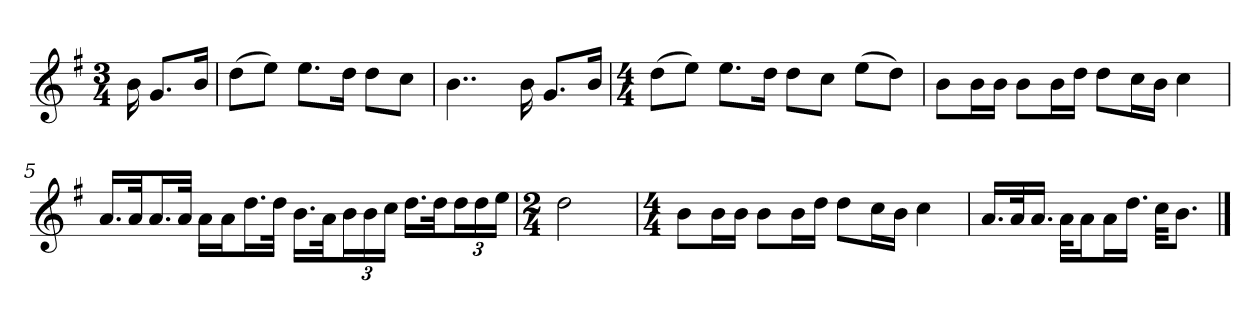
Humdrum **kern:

**kern
*part1
*staff1
*k[f#]
*M3/4
*MM120
=
16b
8.gL
16bJk
=1
(8ddL
8eeJ)
8.eeL
16ddJk
8ddL
8ccJ
=2
4..b
16b
8.gL
16bJk
=3
*M4/4
(8ddL
8eeJ)
8.eeL
16ddJk
8ddL
8ccJ
(8eeL
8ddJ)
=4
8bL
16bL
16bJJ
8bL
16bL
16ddJJ
8ddL
16ccL
16bJJ
4cc
=5
16.aLL
32aJk
16.aL
32aJJk
16aLL
16aJ
16.ddL
32ddJJk
16.bLL
32aJk
24bL
24b
24ccJJ
16.ddLL
32ddJk
24ddL
24dd
24eeJJ
=6
*M2/4
2dd
=7
*M4/4
8bL
16bL
16bJJ
8bL
16bL
16ddJJ
8ddL
16ccL
16bJJ
4cc
=8
16.aLL
32aK
16.aJJ
32aKLL
16aJ
16aL
16.ddJJ
32ccKKL
8.bJ
==
*-
